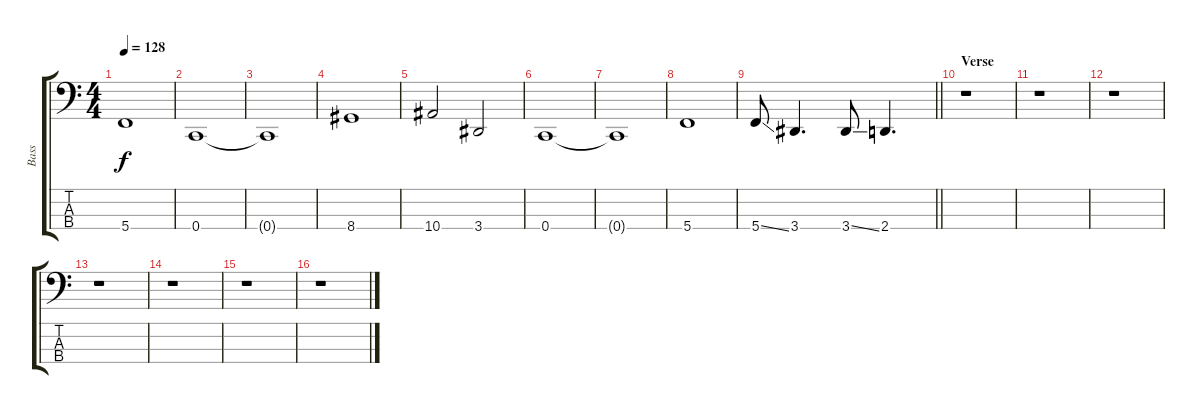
\track ("Bass" "Bass") {instrument electricbasspick}
\staff {score tabs}
\tuning (F2 C2 G1 C1) {hide}
\ts (4 4)
\tempo 128
\clef f4
\ks c
5.4{t}.1{dy f} |
0.4.1 |
0.4{t}.1 |
8.4.1 |
10.4.2 3.4.2 |
0.4.1 |
0.4{t}.1 |
5.4.1 |
\barLineRight lightlight
5.4{ss}.8 3.4.4{d} 3.4{ss}.8 2.4.4{d} |
\section ("" "Verse")
r.1 |
r.1 |
r.1 |
r.1 |
r.1 |
r.1 |
r.1
